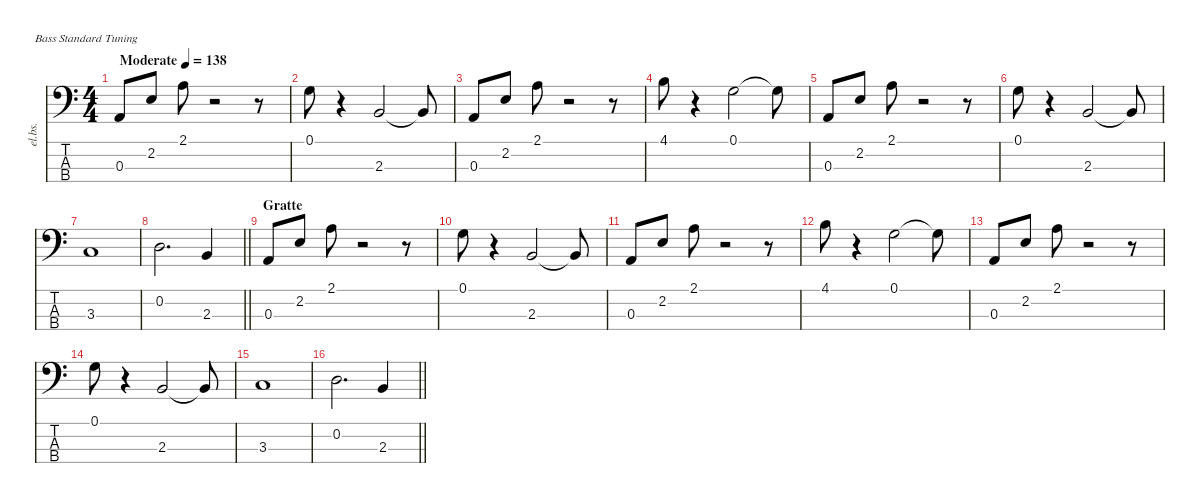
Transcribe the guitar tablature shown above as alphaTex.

\defaultSystemsLayout 4
\hideDynamics
\bracketExtendMode nobrackets
\track ("Basse" "el.bs.") {instrument electricbassfinger}
\staff {score tabs}
\tuning (G2 D2 A1 E1)
\ts (4 4)
\beaming (8 2 2 2 2)
\tempo (138 "Moderate")
\clef f4
\ks aminor
0.3.8{dy f instrument electricbassfinger} 2.2.8 2.1.8 r.2 r.8 |
0.1.8 r.4 2.3.2 2.3{t}.8 |
0.3.8 2.2.8 2.1.8 r.2 r.8 |
4.1.8 r.4 0.1.2 0.1{t}.8 |
0.3.8 2.2.8 2.1.8 r.2 r.8 |
0.1.8 r.4 2.3.2 2.3{t}.8 |
3.3.1 |
\barLineRight lightlight
0.2.2{d} 2.3.4 |
\section ("" "Gratte")
0.3.8 2.2.8 2.1.8 r.2 r.8 |
0.1.8 r.4 2.3.2 2.3{t}.8 |
0.3.8 2.2.8 2.1.8 r.2 r.8 |
4.1.8 r.4 0.1.2 0.1{t}.8 |
0.3.8 2.2.8 2.1.8 r.2 r.8 |
0.1.8 r.4 2.3.2 2.3{t}.8 |
3.3.1 |
\barLineRight lightlight
0.2.2{d} 2.3.4
